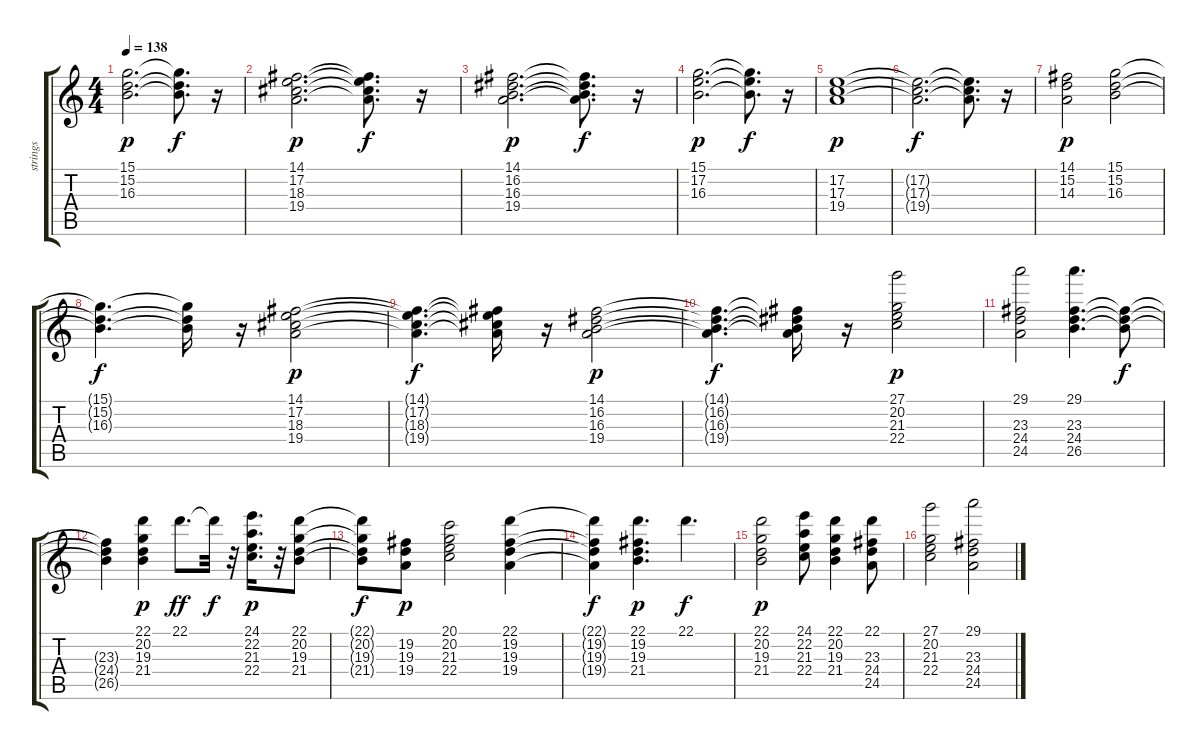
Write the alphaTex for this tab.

\track ("strings " "strings ") {instrument stringensemble1}
\staff {score tabs}
\tuning (E4 B3 G3 D3 A2 E2) {hide}
\ts (4 4)
\tempo 138
\clef g2
\ks c
(15.1 15.2 16.3).2{d dy p} (15.1{t} 15.2{t} 16.3{t}).8{d dy f} r.16 |
(14.1 17.2 18.3 19.4).2{d dy p} (14.1{t} 17.2{t} 18.3{t} 19.4{t}).8{d dy f} r.16 |
(14.1 16.2 16.3 19.4).2{d dy p} (14.1{t} 16.2{t} 16.3{t} 19.4{t}).8{d dy f} r.16 |
(15.1 17.2 16.3).2{d dy p} (15.1{t} 17.2{t} 16.3{t}).8{d dy f} r.16 |
(17.2 17.3 19.4).1{dy p} |
(17.2{t} 17.3{t} 19.4{t}).2{d dy f} (17.2{t} 17.3{t} 19.4{t}).8{d} r.16 |
(14.1 15.2 14.3).2{dy p} (15.1 15.2 16.3).2 |
(15.1{t} 15.2{t} 16.3{t}).4{d dy f} (15.1{t} 15.2{t} 16.3{t}).16 r.16 (14.1 17.2 18.3 19.4).2{dy p} |
(14.1{t} 17.2{t} 18.3{t} 19.4{t}).4{d dy f} (14.1{t} 17.2{t} 18.3{t} 19.4{t}).16 r.16 (14.1 16.2 16.3 19.4).2{dy p} |
(14.1{t} 16.2{t} 16.3{t} 19.4{t}).4{d dy f} (14.1{t} 16.2{t} 16.3{t} 19.4{t}).16 r.16 (27.1 20.2 21.3 22.4).2{dy p} |
(29.1 23.3 24.4 24.5).2 (29.1 23.3 24.4 26.5).4{d} (23.3{t} 24.4{t} 26.5{t}).8{dy f} |
(23.3{t} 24.4{t} 26.5{t}).4 (22.1 20.2 19.3 21.4).4{dy p} 22.1.8{d dy ff} 22.1{t}.32{dy f} r.32 (24.1 22.2 21.3 22.4).16{d dy p} r.32 (22.1 20.2 19.3 21.4).8 |
(22.1{t} 20.2{t} 19.3{t} 21.4{t}).8{dy f} (19.2 19.3 19.4).8{dy p} (20.1 20.2 21.3 22.4).2 (22.1 19.2 19.3 19.4).4 |
(22.1{t} 19.2{t} 19.3{t} 19.4{t}).4{dy f} (22.1 19.2 19.3 21.4).4{d dy p} 22.1.4{d dy f} |
(22.1 20.2 19.3 21.4).2{dy p} (24.1 22.2 21.3 22.4).8 (22.1 20.2 19.3 21.4).4 (22.1 23.3 24.4 24.5).8 |
(27.1 20.2 21.3 22.4).2 (29.1 23.3 24.4 24.5).2
